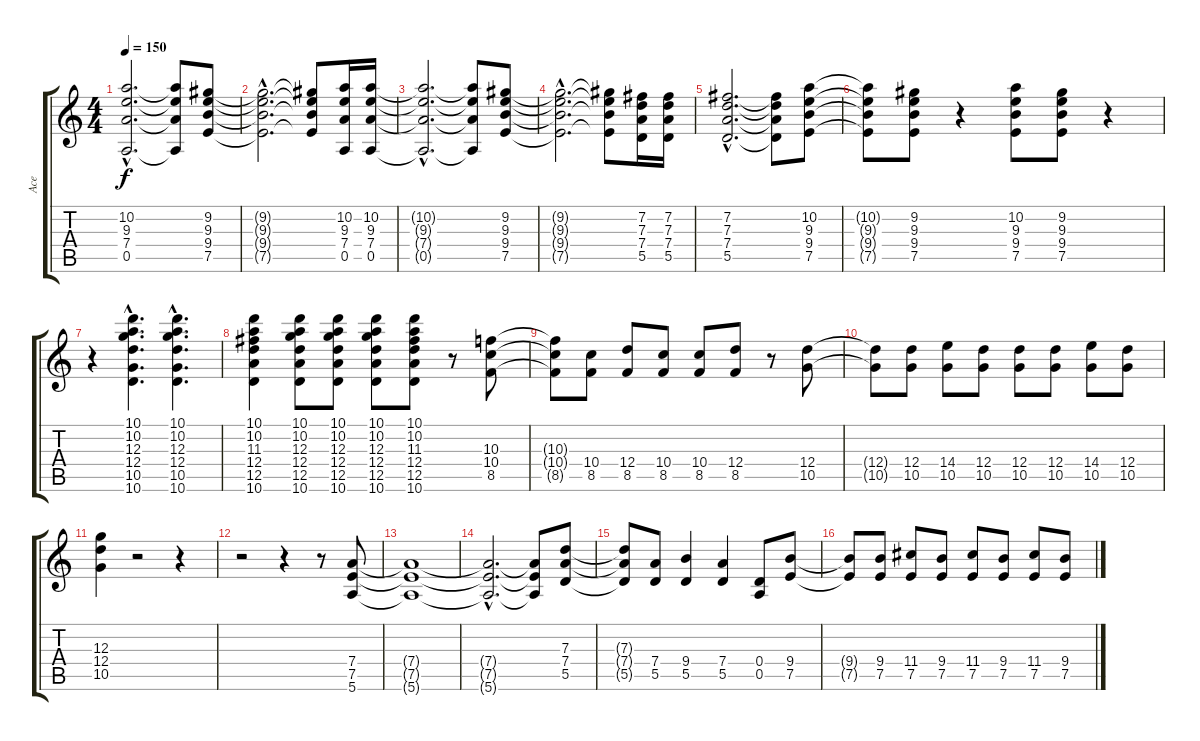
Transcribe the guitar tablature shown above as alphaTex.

\track ("Ace" "Ace") {instrument distortionguitar}
\staff {score tabs}
\tuning (E4 B3 G3 D3 A2 E2) {hide}
\ts (4 4)
\tempo 150
\clef g2
\ks c
(10.2{hac} 9.3{hac} 7.4{hac} 0.5{hac}).2{d dy f} (10.2{t} 9.3{t} 7.4{t} 0.5{t}).8 (9.2 9.3 9.4 7.5).8 |
(9.2{hac t} 9.3{hac t} 9.4{hac t} 7.5{hac t}).2{d} (9.2{t} 9.3{t} 9.4{t} 7.5{t}).8 (10.2 9.3 7.4 0.5).16 (10.2 9.3 7.4 0.5).16 |
(10.2{hac t} 9.3{hac t} 7.4{hac t} 0.5{hac t}).2{d} (10.2{t} 9.3{t} 7.4{t} 0.5{t}).8 (9.2 9.3 9.4 7.5).8 |
(9.2{hac t} 9.3{hac t} 9.4{hac t} 7.5{hac t}).2{d} (9.2{t} 9.3{t} 9.4{t} 7.5{t}).8 (7.2 7.3 7.4 5.5).16 (7.2 7.3 7.4 5.5).16 |
(7.2{hac} 7.3{hac} 7.4{hac} 5.5{hac}).2{d} (7.2{t} 7.3{t} 7.4{t} 5.5{t}).8 (10.2 9.3 9.4 7.5).8 |
(10.2{t} 9.3{t} 9.4{t} 7.5{t}).8 (9.2 9.3 9.4 7.5).8 r.4 (10.2 9.3 9.4 7.5).8 (9.2 9.3 9.4 7.5).8 r.4 |
r.4 (10.1{hac} 10.2{hac} 12.3{hac} 12.4{hac} 10.5{hac} 10.6{hac}).4{d} (10.1{hac} 10.2{hac} 12.3{hac} 12.4{hac} 10.5{hac} 10.6{hac}).4{d} |
(10.1 10.2 11.3 12.4 12.5 10.6).4 (10.1 10.2 12.3 12.4 12.5 10.6).8 (10.1 10.2 12.3 12.4 12.5 10.6).8 (10.1 10.2 12.3 12.4 12.5 10.6).8 (10.1 10.2 11.3 12.4 12.5 10.6).8 r.8 (10.3 10.4 8.5).8 |
(10.3{t} 10.4{t} 8.5{t}).8 (10.4 8.5).8 (12.4 8.5).8 (10.4 8.5).8 (10.4 8.5).8 (12.4 8.5).8 r.8 (12.4 10.5).8 |
(12.4{t} 10.5{t}).8 (12.4 10.5).8 (14.4 10.5).8 (12.4 10.5).8 (12.4 10.5).8 (12.4 10.5).8 (14.4 10.5).8 (12.4 10.5).8 |
(12.3 12.4 10.5).4 r.2 r.4 |
r.2 r.4 r.8 (7.4 7.5 5.6).8 |
(7.4{t} 7.5{t} 5.6{t}).1 |
(7.4{hac t} 7.5{hac t} 5.6{hac t}).2{d} (7.4{t} 7.5{t} 5.6{t}).8 (7.3 7.4 5.5).8 |
(7.3{t} 7.4{t} 5.5{t}).8 (7.4 5.5).8 (9.4 5.5).4 (7.4 5.5).4 (0.4 0.5).8 (9.4 7.5).8 |
(9.4{t} 7.5{t}).8 (9.4 7.5).8 (11.4 7.5).8 (9.4 7.5).8 (11.4 7.5).8 (9.4 7.5).8 (11.4 7.5).8 (9.4 7.5).8
